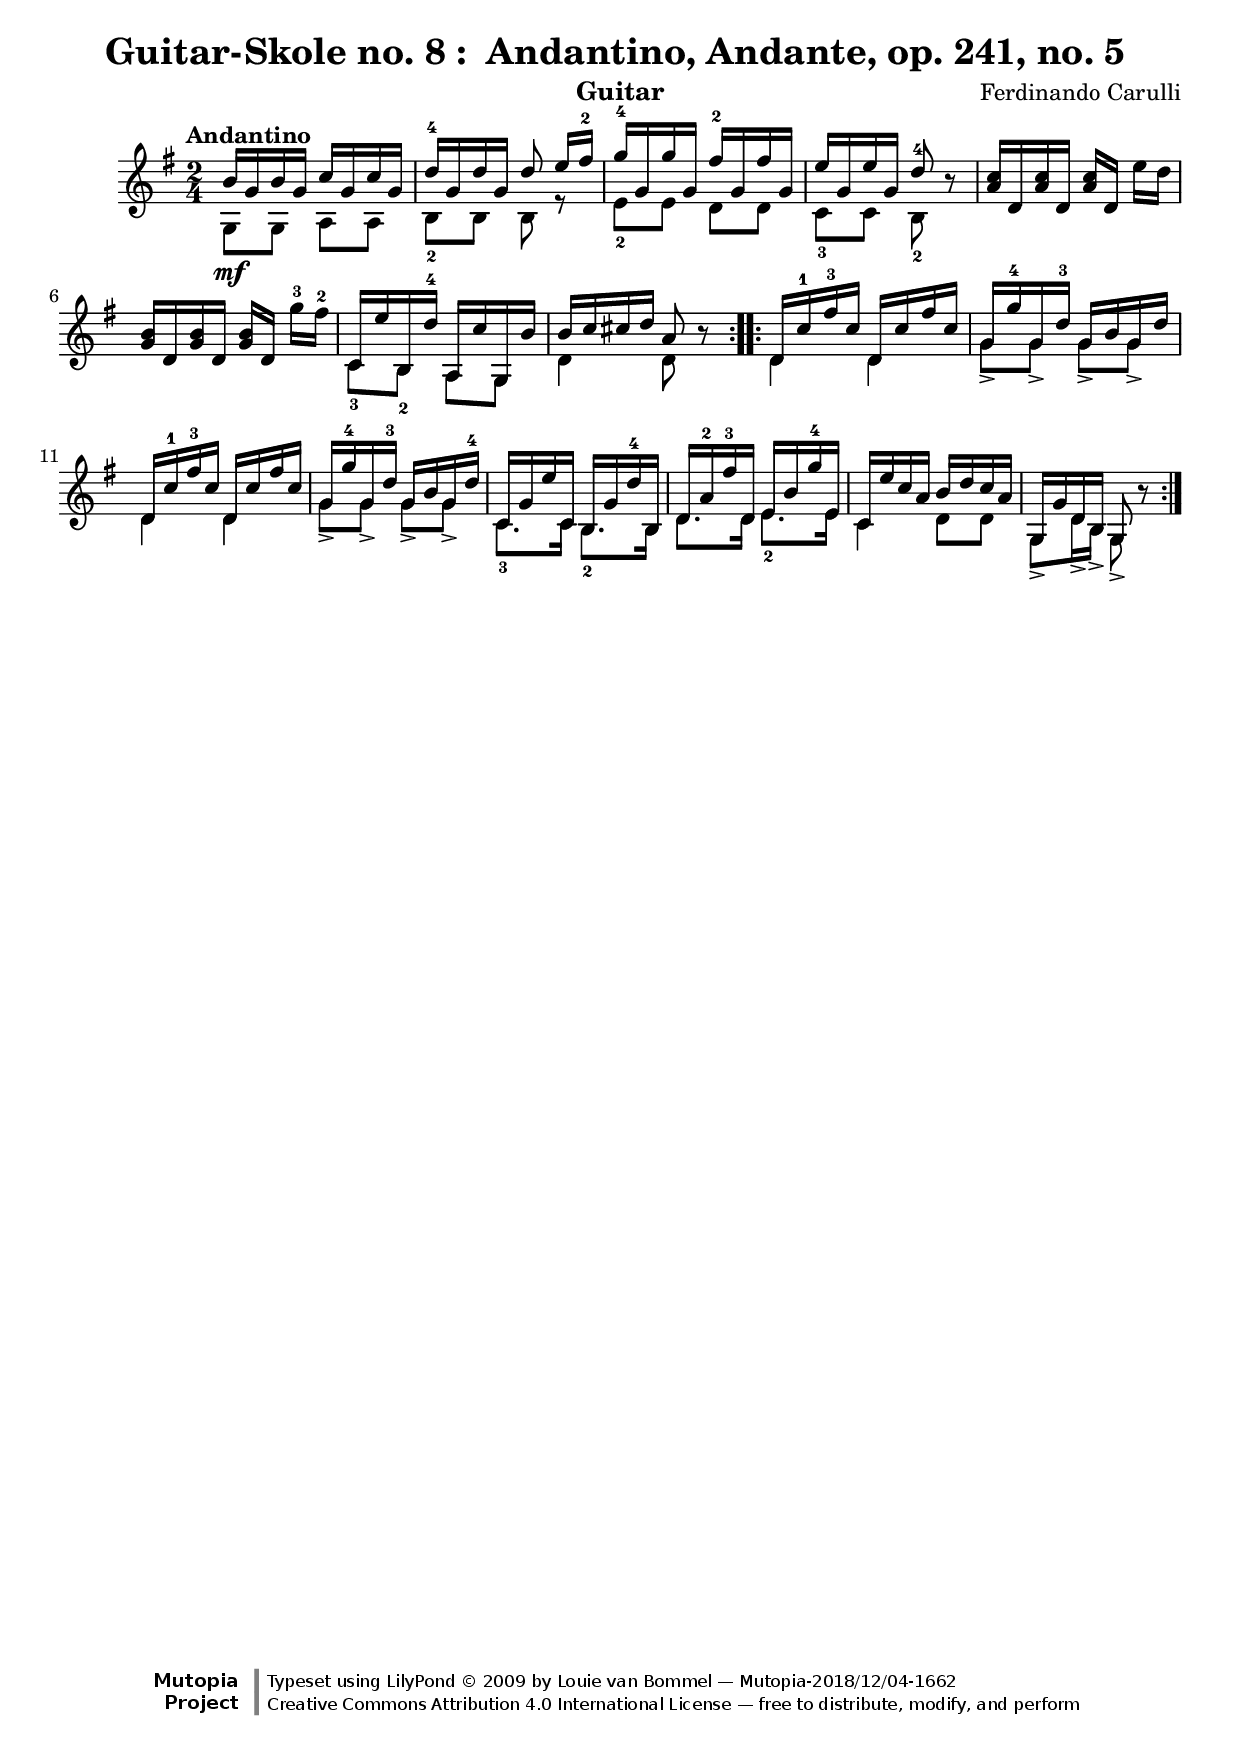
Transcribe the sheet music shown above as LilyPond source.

\version "2.18.0"
\header
{
  dedication = ""
  subtitle = ""
  subsubtitle = ""
  poet = ""
  instrument = "Guitar"
  meter = ""
  arranger = ""
  piece = ""
  opus = ""
  breakbefore = ##f
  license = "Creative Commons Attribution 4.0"
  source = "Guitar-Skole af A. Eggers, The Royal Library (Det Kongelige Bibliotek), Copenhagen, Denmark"
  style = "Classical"
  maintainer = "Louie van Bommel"
  composer="Ferdinando Carulli"
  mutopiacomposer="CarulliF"
  title="Guitar-Skole no. 8 :  Andantino, Andante, op. 241, no. 5 "
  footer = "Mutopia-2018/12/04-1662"
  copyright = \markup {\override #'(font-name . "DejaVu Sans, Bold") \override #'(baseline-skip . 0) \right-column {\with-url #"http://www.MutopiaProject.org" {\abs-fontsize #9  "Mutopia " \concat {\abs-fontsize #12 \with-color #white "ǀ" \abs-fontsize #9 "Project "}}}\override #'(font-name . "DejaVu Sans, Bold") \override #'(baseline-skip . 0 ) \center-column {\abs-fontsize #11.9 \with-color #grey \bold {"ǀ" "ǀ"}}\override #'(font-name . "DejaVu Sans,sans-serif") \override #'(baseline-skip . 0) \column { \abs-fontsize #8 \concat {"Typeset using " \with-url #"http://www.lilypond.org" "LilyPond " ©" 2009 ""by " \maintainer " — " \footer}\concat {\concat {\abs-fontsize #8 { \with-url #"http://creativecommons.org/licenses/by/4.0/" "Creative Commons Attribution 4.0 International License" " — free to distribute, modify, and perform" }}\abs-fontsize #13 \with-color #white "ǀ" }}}
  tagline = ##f
}
\include "generic-paper-section.ly"
\include "generic-layout-section.ly"
\include "guitar-skole-defines-section.ly"
\version "2.18.0"
%%%%%%%%%%%%%%%%%%%%%%%%%%%%%Start Music%%%%%%%%%%%%%%%

staffOneVoiceOneNotes =
\transpose c c'
{
  \key g \major
  \time 2/4
  \tempo "Andantino"
  \transposition c'
  \repeat volta 2
  {
    %1
    b16 g b g c' g c' g
    %2
    d'-4 g d' g d'8 e'16 [fis'-2]
    %3
    g'-4 g g' g fis'-2 g fis' g
    %4
    e' g e' g d'8-4 b8\rest

    %5
    \oneVoice <a c'>16 d <a c'> d <a c'> [d] e' d'
    %6
    <g b> d <g b> d <g b> [d] g'-3 fis'-2
    %7
    \voiceOne c e' b, d'-4 a, c' g, b
    %8
    b c' cis' d' a8 b8\rest
  }
  \repeat volta 2
  {
    %9
    d16 c'-1 fis'-3 c' d c' fis' c'
    %10
    g g'-4 g d'-3 g b g d'
    %11
    d c'-1 fis'-3 c' d c' fis' c'
    %12
    g g'-4 g d'-3 g b g d'-4

    %13
    c g e' c b, g d'-4 b,
    %14
    d a-2 fis'-3 d e b g'-4 e
    %15
    c e' c' a b d' c' a
    %16
    g, g d b, g,8 b8\rest
  }
}
staffOneVoiceTwoNotes =
\transpose c c'
{
  \transposition c'
  %1
  g,8\mf g, a, a,
  %2
  b,-2 b, b, r
  %3
  e-2 e d d
  %4
  c-3 c b,-2 s

  %5
  s4 s4
  %6
  s4 s4
  %7
  c8-3 b,-2 a, g,
  %8
  d4 d8 s

  %9
  d4 d
  %10
  g8-> g-> g-> g->
  %11
  d4 d
  %12
  g8-> g-> g-> g->

  %13
  c8.-3 c16 b,8.-2 b,16
  %14
  d8. d16 e8.-2 e16
  %15
  c4 d8 d
  %16
  g,8-> d16-> b,16-> g,8-> s8

}
staffOneVoiceThreeNotes =
{
}
staffOneVoiceFourNotes =
{
}
staffTwoVoiceOneNotes =
{
}
staffTwoVoiceTwoNotes =
{
}
staffTwoVoiceThreeNotes =
{
}
staffTwoVoiceFourNotes =
{
}

myChords = \chordmode
{
}
myMainWords = \lyricmode
{
}

%%%%%%%%%%%%%%%%%%%%%%%%%%%%%End of Music%%%%%%%%%%%%%%

\version "2.18.0"
\score
{
  <<
    \new ChordNames
    {
      \set chordChanges = ##t
      \myChords
    }
    \new StaffGroup
    <<
      \new Staff = "staffOne"
      {
        \set Staff.midiInstrument = "acoustic guitar (nylon)"
        <<

          \new Voice = "staffOneVoiceOne"
          {
            \voiceOne % this is a lilypondism, not mine
            \mergeDifferentlyDottedOn
            \mergeDifferentlyHeadedOn
            \set fingeringOrientations = #'(left)
            % this line is only here to ensure guitar notes written for treble clef come out OK in midi.
            % the parameter defaults to c' so indicating a c makes midi notes an octave lower.
            \transposition c
            \staffOneVoiceOneNotes
          }
          \new Voice = "staffOneVoiceTwo"
          {
            \voiceTwo % this is a lilypondism, not mine
            \mergeDifferentlyDottedOn
            \mergeDifferentlyHeadedOn
            \set fingeringOrientations = #'(left)
            % this line is only here to ensure guitar notes written for treble clef come out OK in midi.
            % the parameter defaults to c' so indicating a c makes midi notes an octave lower.
            \transposition c
            \staffOneVoiceTwoNotes
          }
          \new Voice = "staffOneVoiceThree"
          {
            \voiceThree % this is a lilypondism, not mine
            \mergeDifferentlyDottedOn
            \mergeDifferentlyHeadedOn
            \set fingeringOrientations = #'(left)
            % this line is only here to ensure guitar notes written for treble clef come out OK in midi.
            % the parameter defaults to c' so indicating a c makes midi notes an octave lower.
            \transposition c
            \staffOneVoiceThreeNotes
          }
          \new Voice = "staffOneVoiceFour"
          {
            \voiceFour % this is a lilypondism, not mine
            \mergeDifferentlyDottedOn
            \mergeDifferentlyHeadedOn
            \set fingeringOrientations = #'(left)
            % this line is only here to ensure guitar notes written for treble clef come out OK in midi.
            % the parameter defaults to c' so indicating a c makes midi notes an octave lower.
            \transposition c
            \staffOneVoiceFourNotes
          }
        >>
      }
    >>
  >>
  % layout can be in a score as well as outside
  \layout { }
  \midi
  {
    \context
    {
      \Voice
      %\remove "Dynamic_performer"
    }
  }
}

